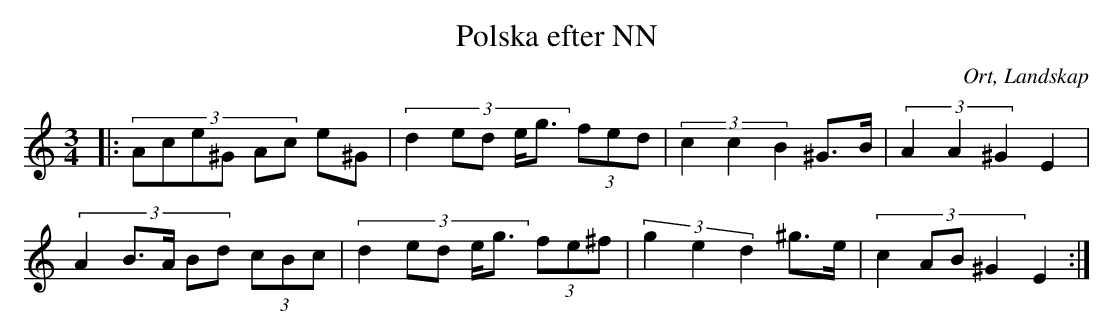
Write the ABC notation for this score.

X:1
T:Polska efter NN
O:Ort, Landskap
M:3/4
L:1/8
K:C
|: (3:2:6 Ace^G Ac e^G| (3:2:5 d2 ed e<g (3fed|(3:2:3 c2 c2 B2 ^G>B|(3:2:3 A2 A2 ^G2 E2|
(3:2:5 A2 B>A Bd (3cBc| (3:2:5 d2 ed e<g (3fe^f|(3:2:3 g2 e2 d2 ^g>e|(3:2:4 c2 AB ^G2 E2:|
